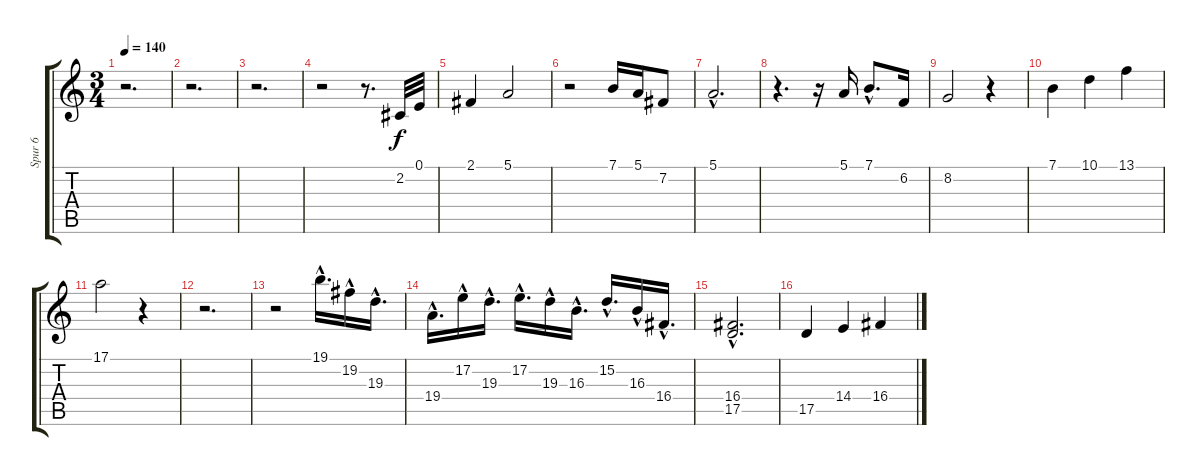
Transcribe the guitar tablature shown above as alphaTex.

\track ("Spur 6" "Spur 6") {instrument lead8bassandlead}
\staff {score tabs}
\tuning (E4 B3 G3 D3 A2 E2) {hide}
\ts (3 4)
\tempo 140
\clef g2
\ks c
r.2{d dy f} |
r.2{d} |
r.2{d} |
r.2 r.8{d} 2.2.32 0.1.32 |
2.1.4 5.1.2 |
r.2 7.1.16 5.1.16 7.2.8 |
5.1{hac}.2{d} |
r.4{d} r.16 5.1.16 7.1{hac}.8{d} 6.2.16 |
8.2.2 r.4 |
7.1.4 10.1.4 13.1.4 |
17.1.2 r.4 |
r.2{d} |
r.2 19.1{hac}.16{d} 19.2{hac}.16 19.3{hac}.16{d} |
19.4{hac}.16{d} 17.2{hac}.16 19.3{hac}.16{d} 17.2{hac}.16{d} 19.3{hac}.16 16.3{hac}.16{d} 15.2{hac}.16{d} 16.3{hac}.16 16.4{hac}.16{d} |
(16.4{hac} 17.5{hac}).2{d} |
17.5.4 14.4.4 16.4.4
